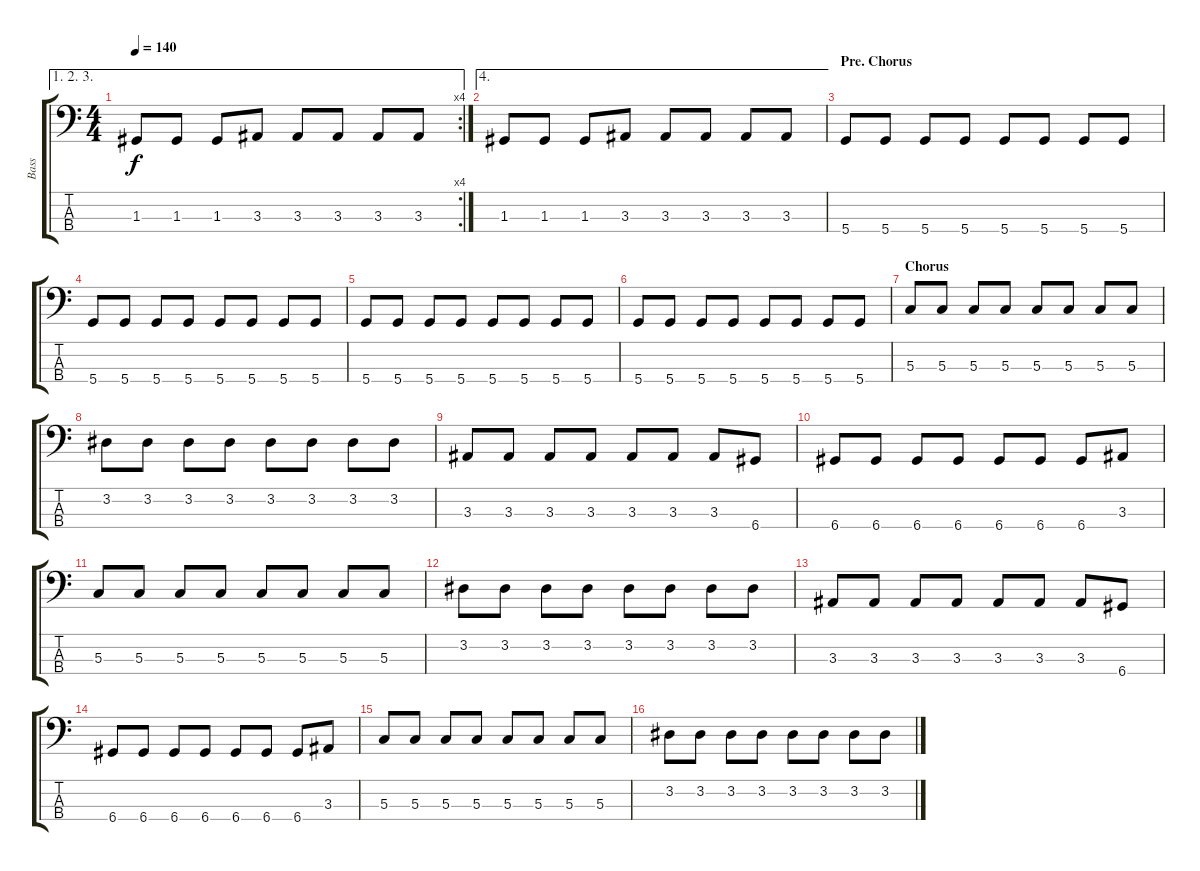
\track ("Bass" "Bass") {instrument electricbassfinger}
\staff {score tabs}
\tuning (F2 C2 G1 D1) {hide}
\ae (1 2 3)
\rc 4
\ts (4 4)
\tempo 140
\clef f4
\ks c
1.3.8{dy f} 1.3.8 1.3.8 3.3.8 3.3.8 3.3.8 3.3.8 3.3.8 |
\ae 4
1.3.8 1.3.8 1.3.8 3.3.8 3.3.8 3.3.8 3.3.8 3.3.8 |
\section ("" "Pre. Chorus")
5.4.8 5.4.8 5.4.8 5.4.8 5.4.8 5.4.8 5.4.8 5.4.8 |
5.4.8 5.4.8 5.4.8 5.4.8 5.4.8 5.4.8 5.4.8 5.4.8 |
5.4.8 5.4.8 5.4.8 5.4.8 5.4.8 5.4.8 5.4.8 5.4.8 |
5.4.8 5.4.8 5.4.8 5.4.8 5.4.8 5.4.8 5.4.8 5.4.8 |
\section ("" "Chorus")
5.3.8 5.3.8 5.3.8 5.3.8 5.3.8 5.3.8 5.3.8 5.3.8 |
3.2.8 3.2.8 3.2.8 3.2.8 3.2.8 3.2.8 3.2.8 3.2.8 |
3.3.8 3.3.8 3.3.8 3.3.8 3.3.8 3.3.8 3.3.8 6.4.8 |
6.4.8 6.4.8 6.4.8 6.4.8 6.4.8 6.4.8 6.4.8 3.3.8 |
5.3.8 5.3.8 5.3.8 5.3.8 5.3.8 5.3.8 5.3.8 5.3.8 |
3.2.8 3.2.8 3.2.8 3.2.8 3.2.8 3.2.8 3.2.8 3.2.8 |
3.3.8 3.3.8 3.3.8 3.3.8 3.3.8 3.3.8 3.3.8 6.4.8 |
6.4.8 6.4.8 6.4.8 6.4.8 6.4.8 6.4.8 6.4.8 3.3.8 |
5.3.8 5.3.8 5.3.8 5.3.8 5.3.8 5.3.8 5.3.8 5.3.8 |
3.2.8 3.2.8 3.2.8 3.2.8 3.2.8 3.2.8 3.2.8 3.2.8
